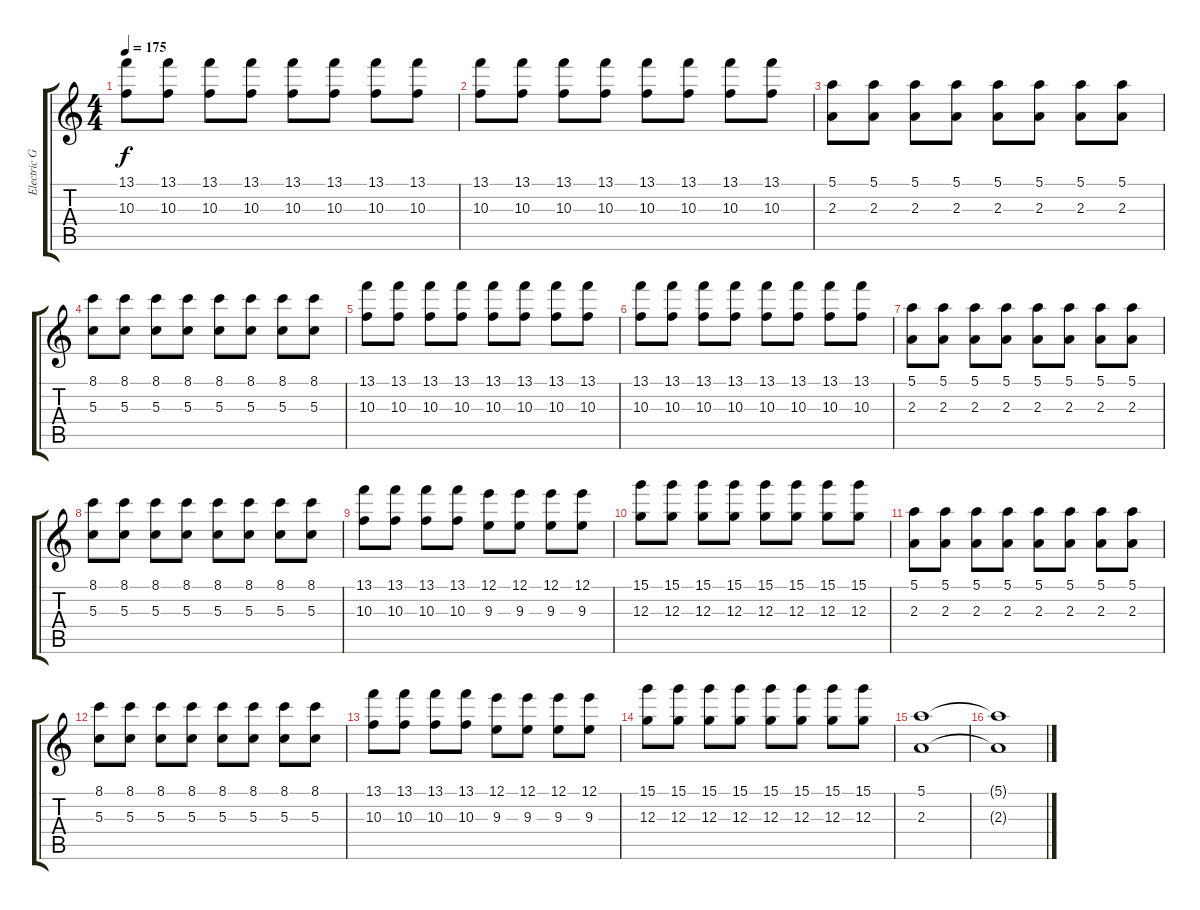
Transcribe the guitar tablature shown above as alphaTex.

\track ("Electric Guitar (Solo)" "Electric G") {instrument electricguitarclean}
\staff {score tabs}
\tuning (E4 B3 G3 D3 A2 E2) {hide}
\ts (4 4)
\tempo 175
\clef g2
\ks c
(13.1 10.3).8{dy f} (13.1 10.3).8 (13.1 10.3).8 (13.1 10.3).8 (13.1 10.3).8 (13.1 10.3).8 (13.1 10.3).8 (13.1 10.3).8 |
(13.1 10.3).8 (13.1 10.3).8 (13.1 10.3).8 (13.1 10.3).8 (13.1 10.3).8 (13.1 10.3).8 (13.1 10.3).8 (13.1 10.3).8 |
(5.1 2.3).8 (5.1 2.3).8 (5.1 2.3).8 (5.1 2.3).8 (5.1 2.3).8 (5.1 2.3).8 (5.1 2.3).8 (5.1 2.3).8 |
(8.1 5.3).8 (8.1 5.3).8 (8.1 5.3).8 (8.1 5.3).8 (8.1 5.3).8 (8.1 5.3).8 (8.1 5.3).8 (8.1 5.3).8 |
(13.1 10.3).8 (13.1 10.3).8 (13.1 10.3).8 (13.1 10.3).8 (13.1 10.3).8 (13.1 10.3).8 (13.1 10.3).8 (13.1 10.3).8 |
(13.1 10.3).8 (13.1 10.3).8 (13.1 10.3).8 (13.1 10.3).8 (13.1 10.3).8 (13.1 10.3).8 (13.1 10.3).8 (13.1 10.3).8 |
(5.1 2.3).8 (5.1 2.3).8 (5.1 2.3).8 (5.1 2.3).8 (5.1 2.3).8 (5.1 2.3).8 (5.1 2.3).8 (5.1 2.3).8 |
(8.1 5.3).8 (8.1 5.3).8 (8.1 5.3).8 (8.1 5.3).8 (8.1 5.3).8 (8.1 5.3).8 (8.1 5.3).8 (8.1 5.3).8 |
(13.1 10.3).8 (13.1 10.3).8 (13.1 10.3).8 (13.1 10.3).8 (12.1 9.3).8 (12.1 9.3).8 (12.1 9.3).8 (12.1 9.3).8 |
(15.1 12.3).8 (15.1 12.3).8 (15.1 12.3).8 (15.1 12.3).8 (15.1 12.3).8 (15.1 12.3).8 (15.1 12.3).8 (15.1 12.3).8 |
(5.1 2.3).8 (5.1 2.3).8 (5.1 2.3).8 (5.1 2.3).8 (5.1 2.3).8 (5.1 2.3).8 (5.1 2.3).8 (5.1 2.3).8 |
(8.1 5.3).8 (8.1 5.3).8 (8.1 5.3).8 (8.1 5.3).8 (8.1 5.3).8 (8.1 5.3).8 (8.1 5.3).8 (8.1 5.3).8 |
(13.1 10.3).8 (13.1 10.3).8 (13.1 10.3).8 (13.1 10.3).8 (12.1 9.3).8 (12.1 9.3).8 (12.1 9.3).8 (12.1 9.3).8 |
(15.1 12.3).8 (15.1 12.3).8 (15.1 12.3).8 (15.1 12.3).8 (15.1 12.3).8 (15.1 12.3).8 (15.1 12.3).8 (15.1 12.3).8 |
(5.1 2.3).1 |
(5.1{t} 2.3{t}).1
